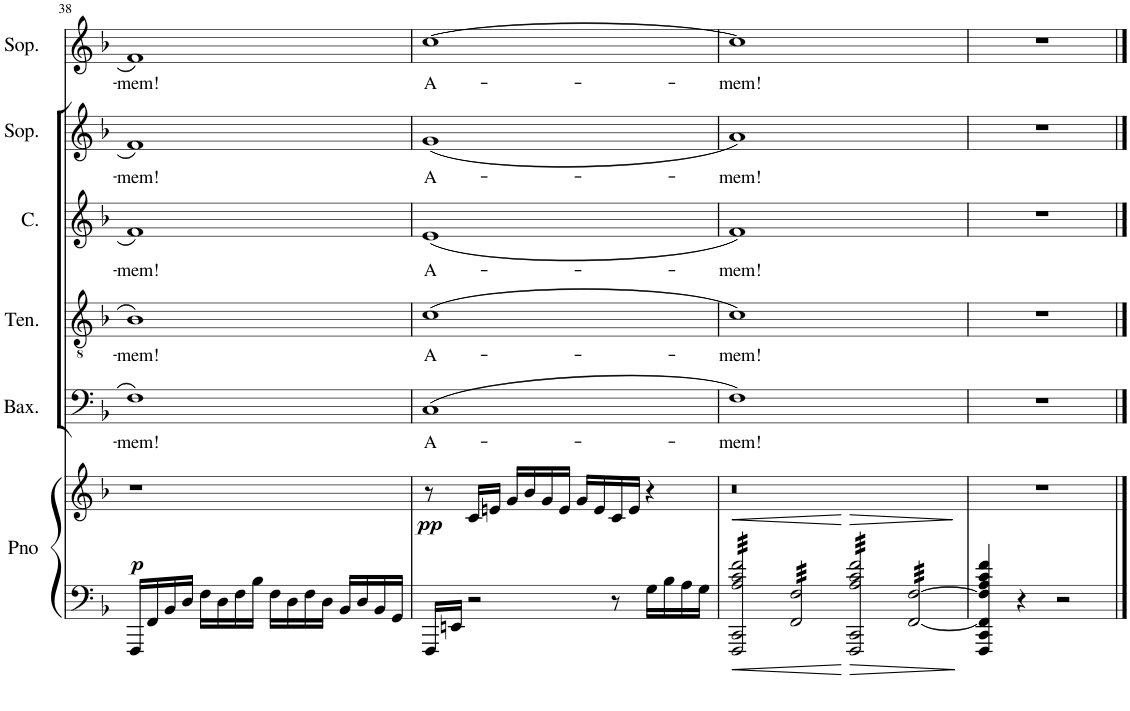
**kern	**kern	**dynam	**kern	**text	**kern	**text	**kern	**text	**kern	**text	**kern	**text
*part6	*part6	*part6	*part5	*part5	*part4	*part4	*part3	*part3	*part2	*part2	*part1	*part1
*staff7	*staff6	*staff6/7	*staff5	*staff5	*staff4	*staff4	*staff3	*staff3	*staff2	*staff2	*staff1	*staff1
*I"Piano	*	*	*I"Baixo	*	*I"Tenor	*	*I"Contralto	*	*I"Soprano	*	*I"Soprano	*
*I'Pno	*	*	*I'Bax.	*	*I'Ten.	*	*I'C.	*	*I'Sop.	*	*I'Sop.	*
!!LO:PB:g=z
*clefF4	*clefG2	*	*clefF4	*	*clefGv2	*	*clefG2	*	*clefG2	*	*clefG2	*
*k[b-]	*k[b-]	*	*k[b-]	*	*k[b-]	*	*k[b-]	*	*k[b-]	*	*k[b-]	*
*M4/4	*M4/4	*	*M4/4	*	*M4/4	*	*M4/4	*	*M4/4	*	*M4/4	*
=38	=38	=38	=38	=38	=38	=38	=38	=38	=38	=38	=38	=38
!	!	!LO:DY:a=2	!	!LO:LY:b	!	!LO:LY:b	!	!LO:LY:b	!	!LO:LY:b	!	!LO:LY:b
16FFF/LL	1r	p	1F	-mem!	1B-	-mem!	1f	-mem!	1f	-mem!	1f	-mem!
16FF/	.	.	.	.	.	.	.	.	.	.	.	.
16BB-/	.	.	.	.	.	.	.	.	.	.	.	.
16D/JJ	.	.	.	.	.	.	.	.	.	.	.	.
16F\LL	.	.	.	.	.	.	.	.	.	.	.	.
16D\	.	.	.	.	.	.	.	.	.	.	.	.
16F\	.	.	.	.	.	.	.	.	.	.	.	.
16B-\JJ	.	.	.	.	.	.	.	.	.	.	.	.
16F\LL	.	.	.	.	.	.	.	.	.	.	.	.
16D\	.	.	.	.	.	.	.	.	.	.	.	.
16F\	.	.	.	.	.	.	.	.	.	.	.	.
16D\JJ	.	.	.	.	.	.	.	.	.	.	.	.
16BB-/LL	.	.	.	.	.	.	.	.	.	.	.	.
16D/	.	.	.	.	.	.	.	.	.	.	.	.
16BB-/	.	.	.	.	.	.	.	.	.	.	.	.
16GG/JJ	.	.	.	.	.	.	.	.	.	.	.	.
=39	=39	=39	=39	=39	=39	=39	=39	=39	=39	=39	=39	=39
!	!	!LO:DY:b	!	!LO:LY:b	!	!LO:LY:b	!	!LO:LY:b	!	!LO:LY:b	!	!LO:LY:b
16FFF/LL	8r	pp	(>1C	A-	(1c	A-	(1e	A-	(1g	A-	[1cc	A-
16EEn/JJ	.	.	.	.	.	.	.	.	.	.	.	.
2r	16c/LL	.	.	.	.	.	.	.	.	.	.	.
.	16en/JJ	.	.	.	.	.	.	.	.	.	.	.
.	16g/LL	.	.	.	.	.	.	.	.	.	.	.
.	16b-/	.	.	.	.	.	.	.	.	.	.	.
.	16g/	.	.	.	.	.	.	.	.	.	.	.
.	16e/JJ	.	.	.	.	.	.	.	.	.	.	.
.	16g/LL	.	.	.	.	.	.	.	.	.	.	.
.	16e/	.	.	.	.	.	.	.	.	.	.	.
8r	16c/	.	.	.	.	.	.	.	.	.	.	.
.	16e/JJ	.	.	.	.	.	.	.	.	.	.	.
16G\LL	4r	.	.	.	.	.	.	.	.	.	.	.
16B-\	.	.	.	.	.	.	.	.	.	.	.	.
16A\	.	.	.	.	.	.	.	.	.	.	.	.
16G\JJ	.	.	.	.	.	.	.	.	.	.	.	.
=40	=40	=40	=40	=40	=40	=40	=40	=40	=40	=40	=40	=40
!	!	!	!	!LO:LY:b	!	!LO:LY:b	!	!LO:LY:b	!	!LO:LY:b	!	!LO:LY:b
*tremolo	*	*	*	*	*	*	*	*	*	*	*	*
32FFF/ 32CC/ 32A/ 32c/ 32f/LLL	1r	.	1F)	-mem!	1c)	-mem!	1f)	-mem!	1a)	-mem!	1cc]	-mem!
32FFF/ 32CC/ 32A/ 32c/ 32f/	.	.	.	.	.	.	.	.	.	.	.	.
32FFF/ 32CC/ 32A/ 32c/ 32f/	.	.	.	.	.	.	.	.	.	.	.	.
32FFF/ 32CC/ 32A/ 32c/ 32f/	.	.	.	.	.	.	.	.	.	.	.	.
32FFF/ 32CC/ 32A/ 32c/ 32f/	.	.	.	.	.	.	.	.	.	.	.	.
32FFF/ 32CC/ 32A/ 32c/ 32f/	.	.	.	.	.	.	.	.	.	.	.	.
32FFF/ 32CC/ 32A/ 32c/ 32f/	.	.	.	.	.	.	.	.	.	.	.	.
32FFF/ 32CC/ 32A/ 32c/ 32f/	.	.	.	.	.	.	.	.	.	.	.	.
32FFF/ 32CC/ 32A/ 32c/ 32f/	.	.	.	.	.	.	.	.	.	.	.	.
32FFF/ 32CC/ 32A/ 32c/ 32f/	.	.	.	.	.	.	.	.	.	.	.	.
32FFF/ 32CC/ 32A/ 32c/ 32f/	.	.	.	.	.	.	.	.	.	.	.	.
32FFF/ 32CC/ 32A/ 32c/ 32f/	.	.	.	.	.	.	.	.	.	.	.	.
32FFF/ 32CC/ 32A/ 32c/ 32f/	.	.	.	.	.	.	.	.	.	.	.	.
32FFF/ 32CC/ 32A/ 32c/ 32f/	.	.	.	.	.	.	.	.	.	.	.	.
32FFF/ 32CC/ 32A/ 32c/ 32f/	.	.	.	.	.	.	.	.	.	.	.	.
32FFF/ 32CC/ 32A/ 32c/ 32f/JJJ	.	.	.	.	.	.	.	.	.	.	.	.
32FF/ 32F/LLL	.	.	.	.	.	.	.	.	.	.	.	.
32FF/ 32F/	.	.	.	.	.	.	.	.	.	.	.	.
32FF/ 32F/	.	.	.	.	.	.	.	.	.	.	.	.
32FF/ 32F/	.	.	.	.	.	.	.	.	.	.	.	.
32FF/ 32F/	.	.	.	.	.	.	.	.	.	.	.	.
32FF/ 32F/	.	.	.	.	.	.	.	.	.	.	.	.
32FF/ 32F/	.	.	.	.	.	.	.	.	.	.	.	.
32FF/ 32F/	.	.	.	.	.	.	.	.	.	.	.	.
32FF/ 32F/	.	.	.	.	.	.	.	.	.	.	.	.
32FF/ 32F/	.	.	.	.	.	.	.	.	.	.	.	.
32FF/ 32F/	.	.	.	.	.	.	.	.	.	.	.	.
32FF/ 32F/	.	.	.	.	.	.	.	.	.	.	.	.
32FF/ 32F/	.	.	.	.	.	.	.	.	.	.	.	.
32FF/ 32F/	.	.	.	.	.	.	.	.	.	.	.	.
32FF/ 32F/	.	.	.	.	.	.	.	.	.	.	.	.
32FF/ 32F/JJJ	.	.	.	.	.	.	.	.	.	.	.	.
32FFF/ 32CC/ 32A/ 32c/ 32f/LLL	1ryy	.	1ryy	.	1ryy	.	1ryy	.	1ryy	.	1ryy	.
32FFF/ 32CC/ 32A/ 32c/ 32f/	.	.	.	.	.	.	.	.	.	.	.	.
32FFF/ 32CC/ 32A/ 32c/ 32f/	.	.	.	.	.	.	.	.	.	.	.	.
32FFF/ 32CC/ 32A/ 32c/ 32f/	.	.	.	.	.	.	.	.	.	.	.	.
32FFF/ 32CC/ 32A/ 32c/ 32f/	.	.	.	.	.	.	.	.	.	.	.	.
32FFF/ 32CC/ 32A/ 32c/ 32f/	.	.	.	.	.	.	.	.	.	.	.	.
32FFF/ 32CC/ 32A/ 32c/ 32f/	.	.	.	.	.	.	.	.	.	.	.	.
32FFF/ 32CC/ 32A/ 32c/ 32f/	.	.	.	.	.	.	.	.	.	.	.	.
32FFF/ 32CC/ 32A/ 32c/ 32f/	.	.	.	.	.	.	.	.	.	.	.	.
32FFF/ 32CC/ 32A/ 32c/ 32f/	.	.	.	.	.	.	.	.	.	.	.	.
32FFF/ 32CC/ 32A/ 32c/ 32f/	.	.	.	.	.	.	.	.	.	.	.	.
32FFF/ 32CC/ 32A/ 32c/ 32f/	.	.	.	.	.	.	.	.	.	.	.	.
32FFF/ 32CC/ 32A/ 32c/ 32f/	.	.	.	.	.	.	.	.	.	.	.	.
32FFF/ 32CC/ 32A/ 32c/ 32f/	.	.	.	.	.	.	.	.	.	.	.	.
32FFF/ 32CC/ 32A/ 32c/ 32f/	.	.	.	.	.	.	.	.	.	.	.	.
32FFF/ 32CC/ 32A/ 32c/ 32f/JJJ	.	.	.	.	.	.	.	.	.	.	.	.
[32FF/ [32F/LLL	.	.	.	.	.	.	.	.	.	.	.	.
32FF/ 32F/	.	.	.	.	.	.	.	.	.	.	.	.
32FF/ 32F/	.	.	.	.	.	.	.	.	.	.	.	.
32FF/ 32F/	.	.	.	.	.	.	.	.	.	.	.	.
32FF/ 32F/	.	.	.	.	.	.	.	.	.	.	.	.
32FF/ 32F/	.	.	.	.	.	.	.	.	.	.	.	.
32FF/ 32F/	.	.	.	.	.	.	.	.	.	.	.	.
32FF/ 32F/	.	.	.	.	.	.	.	.	.	.	.	.
32FF/ 32F/	.	.	.	.	.	.	.	.	.	.	.	.
32FF/ 32F/	.	.	.	.	.	.	.	.	.	.	.	.
32FF/ 32F/	.	.	.	.	.	.	.	.	.	.	.	.
32FF/ 32F/	.	.	.	.	.	.	.	.	.	.	.	.
32FF/ 32F/	.	.	.	.	.	.	.	.	.	.	.	.
32FF/ 32F/	.	.	.	.	.	.	.	.	.	.	.	.
32FF/ 32F/	.	.	.	.	.	.	.	.	.	.	.	.
32FF/ 32F/JJJ	.	.	.	.	.	.	.	.	.	.	.	.
*Xtremolo	*	*	*	*	*	*	*	*	*	*	*	*
=41	=41	=41	=41	=41	=41	=41	=41	=41	=41	=41	=41	=41
4FFF/ 4CC/ 4FF/] 4F/] 4A/ 4c/ 4f/	1r	.	1r	.	1r	.	1r	.	1r	.	1r	.
4r	.	.	.	.	.	.	.	.	.	.	.	.
2r	.	.	.	.	.	.	.	.	.	.	.	.
==	==	==	==	==	==	==	==	==	==	==	==	==
*-	*-	*-	*-	*-	*-	*-	*-	*-	*-	*-	*-	*-
